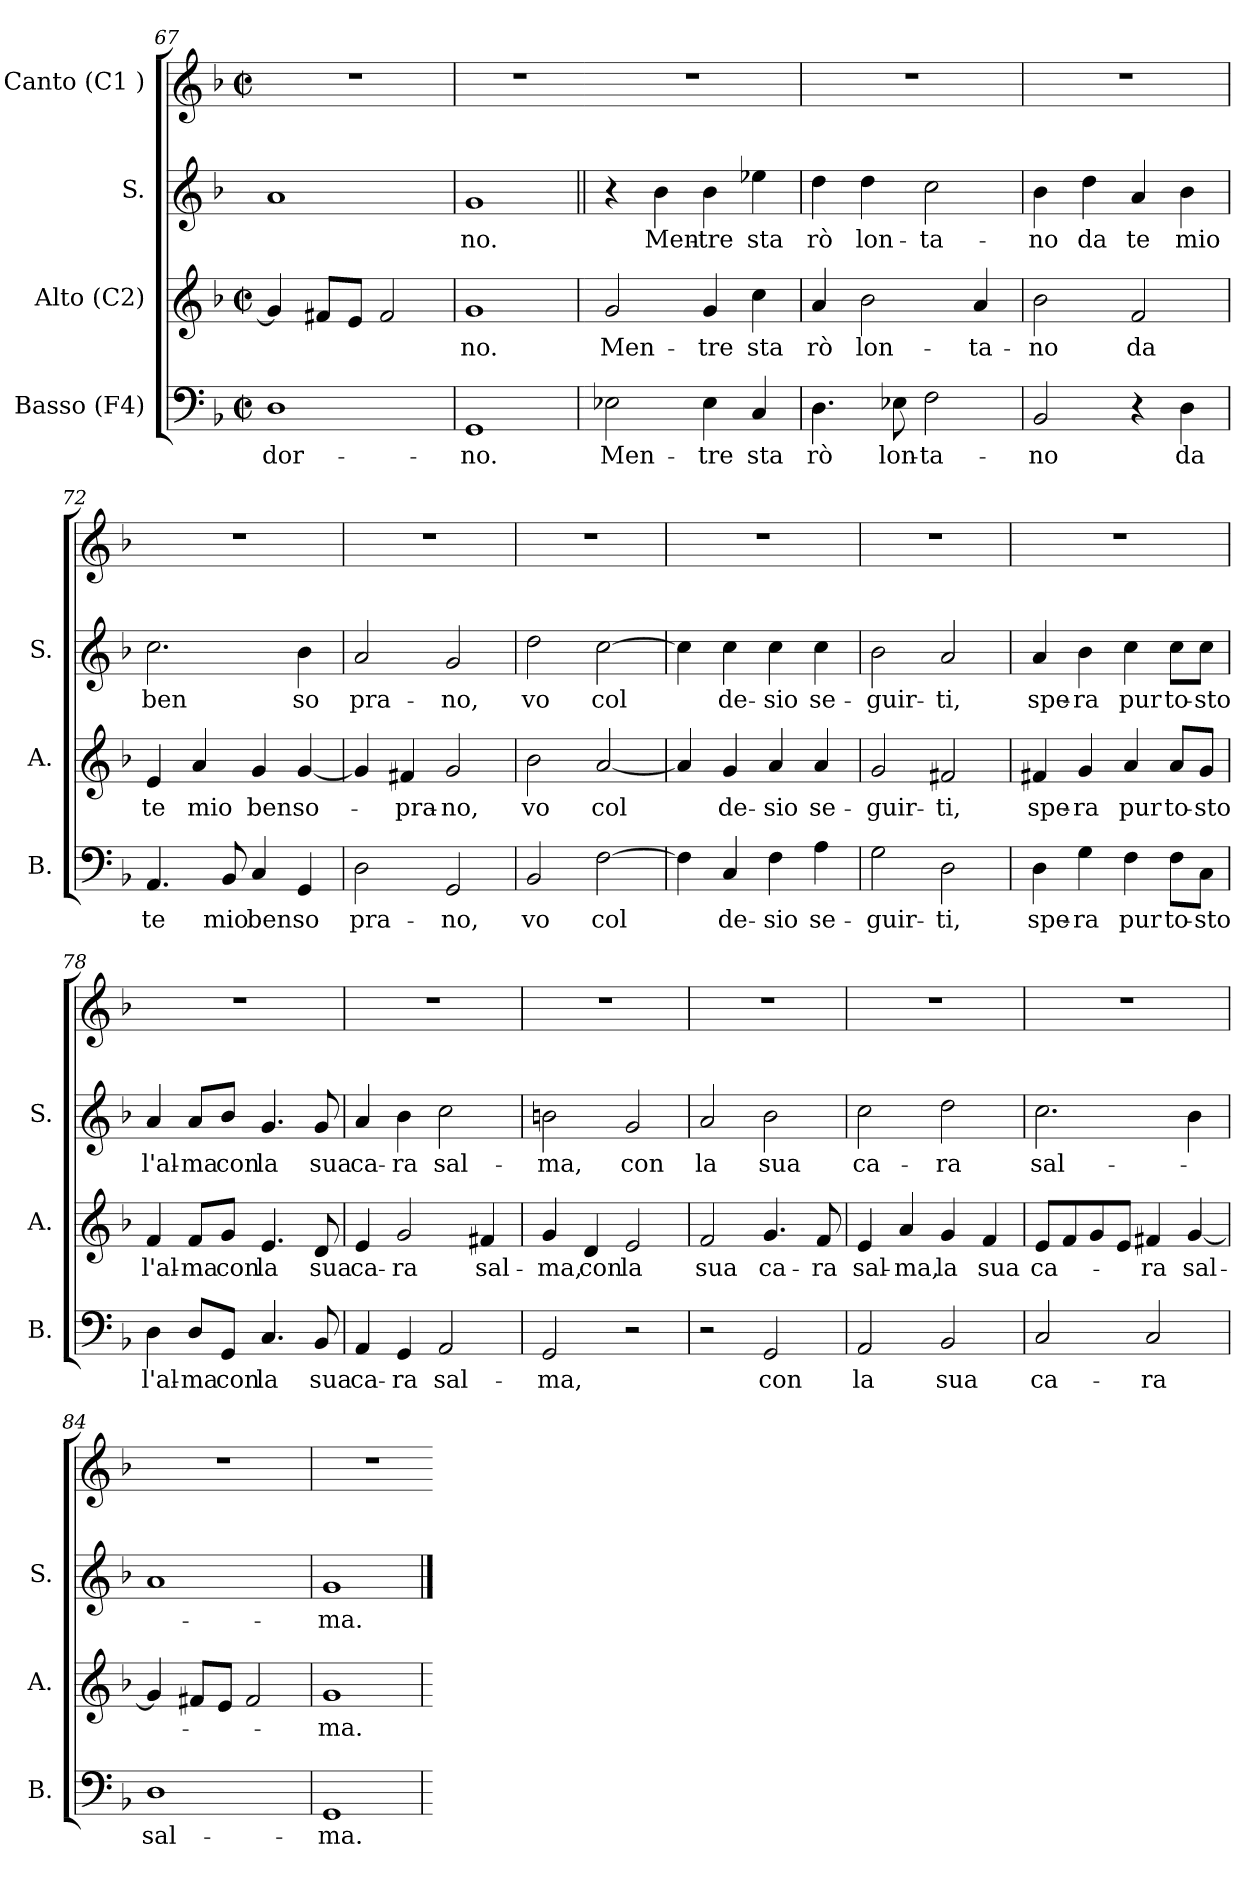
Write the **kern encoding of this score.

**kern	**text	**kern	**text	**kern	**text	**kern
*part4	*part4	*part3	*part3	*part2	*part2	*part1
*staff4	*staff4	*staff3	*staff3	*staff2	*staff2	*staff1
*I"Basso (F4)	*	*I"Alto (C2)	*	*I"S.	*	*I"Canto (C1 )
*I'B.	*	*I'A.	*	*I'S.	*	*
*clefF4	*	*clefG2	*	*clefG2	*	*clefG2
*k[b-]	*	*k[b-]	*	*k[b-]	*	*k[b-]
*F:	*	*F:	*	*F:	*	*F:
*M2/2	*	*M2/2	*	*	*	*M2/2
*met(c|)	*	*met(c|)	*	*	*	*met(c|)
=67	=67	=67	=67	=67	=67	=67
!	!LO:LY:b:cj	!	!	!	!	!
1D	-dor-	4g/]	.	1a	.	1r
.	.	8f#X/L	.	.	.	.
.	.	8e/J	.	.	.	.
.	.	2f#/	.	.	.	.
=68	=68	=68	=68	=68	=68	=68
!	!LO:LY:b:cj	!	!LO:LY:b:cj	!	!LO:LY:b:cj	!
1GG	-no.	1g	-no.	1g	-no.	1r
=69	=69	=69	=69	=69||	=69	=69
!	!LO:LY:b:cj	!	!LO:LY:b:cj	!	!	!
2E-X\	Men-	2g/	Men-	4r	.	1r
!	!	!	!	!	!LO:LY:b:cj	!
.	.	.	.	4b-\	Men-	.
!	!LO:LY:b:cj	!	!LO:LY:b:cj	!	!LO:LY:b:rj	!
4E-\	-tre	4g/	-tre	4b-\	-tre	.
!	!LO:LY:b:cj	!	!LO:LY:b:cj	!	!LO:LY:b:cj	!
4C/	sta	4cc\	sta	4ee-X\	sta	.
!!LO:LB:g=z
=70	=70	=70	=70	=70	=70	=70
!	!LO:LY:b:cj	!	!LO:LY:b:cj	!	!LO:LY:b:cj	!
4.D\	rò	4a/	rò	4dd\	rò	1r
!	!	!	!LO:LY:b:cj	!	!LO:LY:b:cj	!
.	.	2b-\	lon-	4dd\	lon-	.
!	!LO:LY:b:cj	!	!	!	!	!
8E-X\	lon-	.	.	.	.	.
!	!LO:LY:b:rj	!	!	!	!LO:LY:b:cj	!
2F\	-ta-	.	.	2cc\	-ta-	.
!	!	!	!LO:LY:b:cj	!	!	!
.	.	4a/	-ta-	.	.	.
=71	=71	=71	=71	=71	=71	=71
!	!LO:LY:b:cj	!	!LO:LY:b:cj	!	!LO:LY:b:cj	!
2BB-/	-no	2b-\	-no	4b-\	-no	1r
!	!	!	!	!	!LO:LY:b:cj	!
.	.	.	.	4dd\	da	.
!	!	!	!LO:LY:b:cj	!	!LO:LY:b:cj	!
4r	.	2f/	da	4a/	te	.
!	!LO:LY:b:cj	!	!	!	!LO:LY:b:cj	!
4D\	da	.	.	4b-\	mio	.
=72	=72	=72	=72	=72	=72	=72
!	!LO:LY:b:cj	!	!LO:LY:b:cj	!	!LO:LY:b:cj	!
4.AA/	te	4e/	te	2.cc\	ben	1r
!	!	!	!LO:LY:b:cj	!	!	!
.	.	4a/	mio	.	.	.
!	!LO:LY:b:cj	!	!	!	!	!
8BB-/	mio	.	.	.	.	.
!	!LO:LY:b:cj	!	!LO:LY:b:cj	!	!	!
4C/	ben	4g/	ben	.	.	.
!	!LO:LY:b:cj	!	!LO:LY:b:cj	!	!LO:LY:b:cj	!
4GG/	so	[<4g/	so-	4b-\	so	.
=73	=73	=73	=73	=73	=73	=73
!	!LO:LY:b:cj	!	!	!	!LO:LY:b:cj	!
2D\	pra-	4g/]	.	2a/	pra-	1r
!	!	!	!LO:LY:b:cj	!	!	!
.	.	4f#X/	-pra-	.	.	.
!	!LO:LY:b:cj	!	!LO:LY:b:cj	!	!LO:LY:b:cj	!
2GG/	-no,	2g/	-no,	2g/	-no,	.
=74	=74	=74	=74	=74	=74	=74
!	!LO:LY:b:cj	!	!LO:LY:b:cj	!	!LO:LY:b:cj	!
2BB-/	vo	2b-\	vo	2dd\	vo	1r
!	!LO:LY:b	!	!LO:LY:b	!	!LO:LY:b	!
[>2F\	col	[<2a/	col	[>2cc\	col	.
=75	=75	=75	=75	=75	=75	=75
4F\]	.	4a/]	.	4cc\]	.	1r
!	!LO:LY:b	!	!LO:LY:b	!	!LO:LY:b	!
4C/	de-	4g/	de-	4cc\	de-	.
!	!LO:LY:b:rj	!	!LO:LY:b:rj	!	!LO:LY:b:rj	!
4F\	-sio	4a/	-sio	4cc\	-sio	.
!	!LO:LY:b	!	!LO:LY:b	!	!LO:LY:b	!
4A\	se-	4a/	se-	4cc\	se-	.
=76	=76	=76	=76	=76	=76	=76
!	!LO:LY:b:cj	!	!LO:LY:b:cj	!	!LO:LY:b:cj	!
2G\	-guir-	2g/	-guir-	2b-\	-guir-	1r
!	!LO:LY:b:cj	!	!LO:LY:b:cj	!	!LO:LY:b:cj	!
2D\	-ti,	2f#X/	-ti,	2a/	-ti,	.
!!LO:PB:g=z
=77	=77	=77	=77	=77	=77	=77
!	!LO:LY:b:cj	!	!LO:LY:b:cj	!	!LO:LY:b:cj	!
4D\	spe-	4f#X/	spe-	4a/	spe-	1r
!	!LO:LY:b:cj	!	!LO:LY:b:cj	!	!LO:LY:b:cj	!
4G\	-ra	4g/	-ra	4b-\	-ra	.
!	!LO:LY:b:cj	!	!LO:LY:b:cj	!	!LO:LY:b:cj	!
4F\	pur	4a/	pur	4cc\	pur	.
!	!LO:LY:b:cj	!	!LO:LY:b:cj	!	!LO:LY:b:cj	!
8F\L	to-	8a/L	to-	8cc\L	to-	.
!	!LO:LY:b:cj	!	!LO:LY:b:cj	!	!LO:LY:b:cj	!
8C\J	-sto	8g/J	-sto	8cc\J	-sto	.
=78	=78	=78	=78	=78	=78	=78
!	!LO:LY:b:cj	!	!LO:LY:b:cj	!	!LO:LY:b:cj	!
4D\	l'al-	4f/	l'al-	4a/	l'al-	1r
!	!LO:LY:b:cj	!	!LO:LY:b:cj	!	!LO:LY:b:cj	!
8D/L	-ma	8f/L	-ma	8a/L	-ma	.
!	!LO:LY:b:cj	!	!LO:LY:b:cj	!	!LO:LY:b:cj	!
8GG/J	con	8g/J	con	8b-/J	con	.
!	!LO:LY:b:cj	!	!LO:LY:b:cj	!	!LO:LY:b:cj	!
4.C/	la	4.e/	la	4.g/	la	.
!	!LO:LY:b:cj	!	!LO:LY:b:cj	!	!LO:LY:b:cj	!
8BB-/	sua	8d/	sua	8g/	sua	.
=79	=79	=79	=79	=79	=79	=79
!	!LO:LY:b:cj	!	!LO:LY:b:cj	!	!LO:LY:b:cj	!
4AA/	ca-	4e/	ca-	4a/	ca-	1r
!	!LO:LY:b:cj	!	!LO:LY:b:cj	!	!LO:LY:b:cj	!
4GG/	-ra	2g/	-ra	4b-\	-ra	.
!	!LO:LY:b:cj	!	!	!	!LO:LY:b:cj	!
2AA/	sal-	.	.	2cc\	sal-	.
!	!	!	!LO:LY:b:cj	!	!	!
.	.	4f#X/	sal-	.	.	.
=80	=80	=80	=80	=80	=80	=80
!	!LO:LY:b:cj	!	!LO:LY:b:cj	!	!LO:LY:b:cj	!
2GG/	-ma,	4g/	-ma,	2bn\	-ma,	1r
!	!	!	!LO:LY:b:cj	!	!	!
.	.	4d/	con	.	.	.
!	!	!	!LO:LY:b:cj	!	!LO:LY:b:cj	!
2r	.	2e/	la	2g/	con	.
!!LO:LB:g=z
=81	=81	=81	=81	=81	=81	=81
!	!	!	!LO:LY:b:cj	!	!LO:LY:b:cj	!
2r	.	2f/	sua	2a/	la	1r
!	!LO:LY:b:cj	!	!LO:LY:b:cj	!	!LO:LY:b:cj	!
2GG/	con	4.g/	ca-	2b-\	sua	.
!	!	!	!LO:LY:b:cj	!	!	!
.	.	8f/	-ra	.	.	.
=82	=82	=82	=82	=82	=82	=82
!	!LO:LY:b:cj	!	!LO:LY:b:cj	!	!LO:LY:b:cj	!
2AA/	la	4e/	sal-	2cc\	ca-	1r
!	!	!	!LO:LY:b:cj	!	!	!
.	.	4a/	-ma,	.	.	.
!	!LO:LY:b:cj	!	!LO:LY:b:cj	!	!LO:LY:b:cj	!
2BB-/	sua	4g/	la	2dd\	-ra	.
!	!	!	!LO:LY:b:cj	!	!	!
.	.	4f/	sua	.	.	.
=83	=83	=83	=83	=83	=83	=83
!	!LO:LY:b:cj	!	!LO:LY:b:cj	!	!LO:LY:b:cj	!
2C/	ca-	8e/L	ca-	2.cc\	sal-	1r
.	.	8f/	.	.	.	.
.	.	8g/	.	.	.	.
.	.	8e/J	.	.	.	.
!	!LO:LY:b:cj	!	!LO:LY:b:cj	!	!	!
2C/	-ra	4f#X/	-ra	.	.	.
!	!	!	!LO:LY:b:cj	!	!	!
.	.	[<4g/	sal-	4b-\	.	.
=84	=84	=84	=84	=84	=84	=84
!	!LO:LY:b:cj	!	!	!	!	!
1D	sal-	4g/]	.	1a	.	1r
.	.	8f#X/L	.	.	.	.
.	.	8e/J	.	.	.	.
.	.	2f#/	.	.	.	.
=85	=85	=85	=85	=85	=85	=85
!	!LO:LY:b:cj	!	!LO:LY:b:cj	!	!LO:LY:b:cj	!
1GG	-ma.	1g	-ma.	1g	-ma.	1r
=	=	=	=	==	=	=
*-	*-	*-	*-	*-	*-	*-
